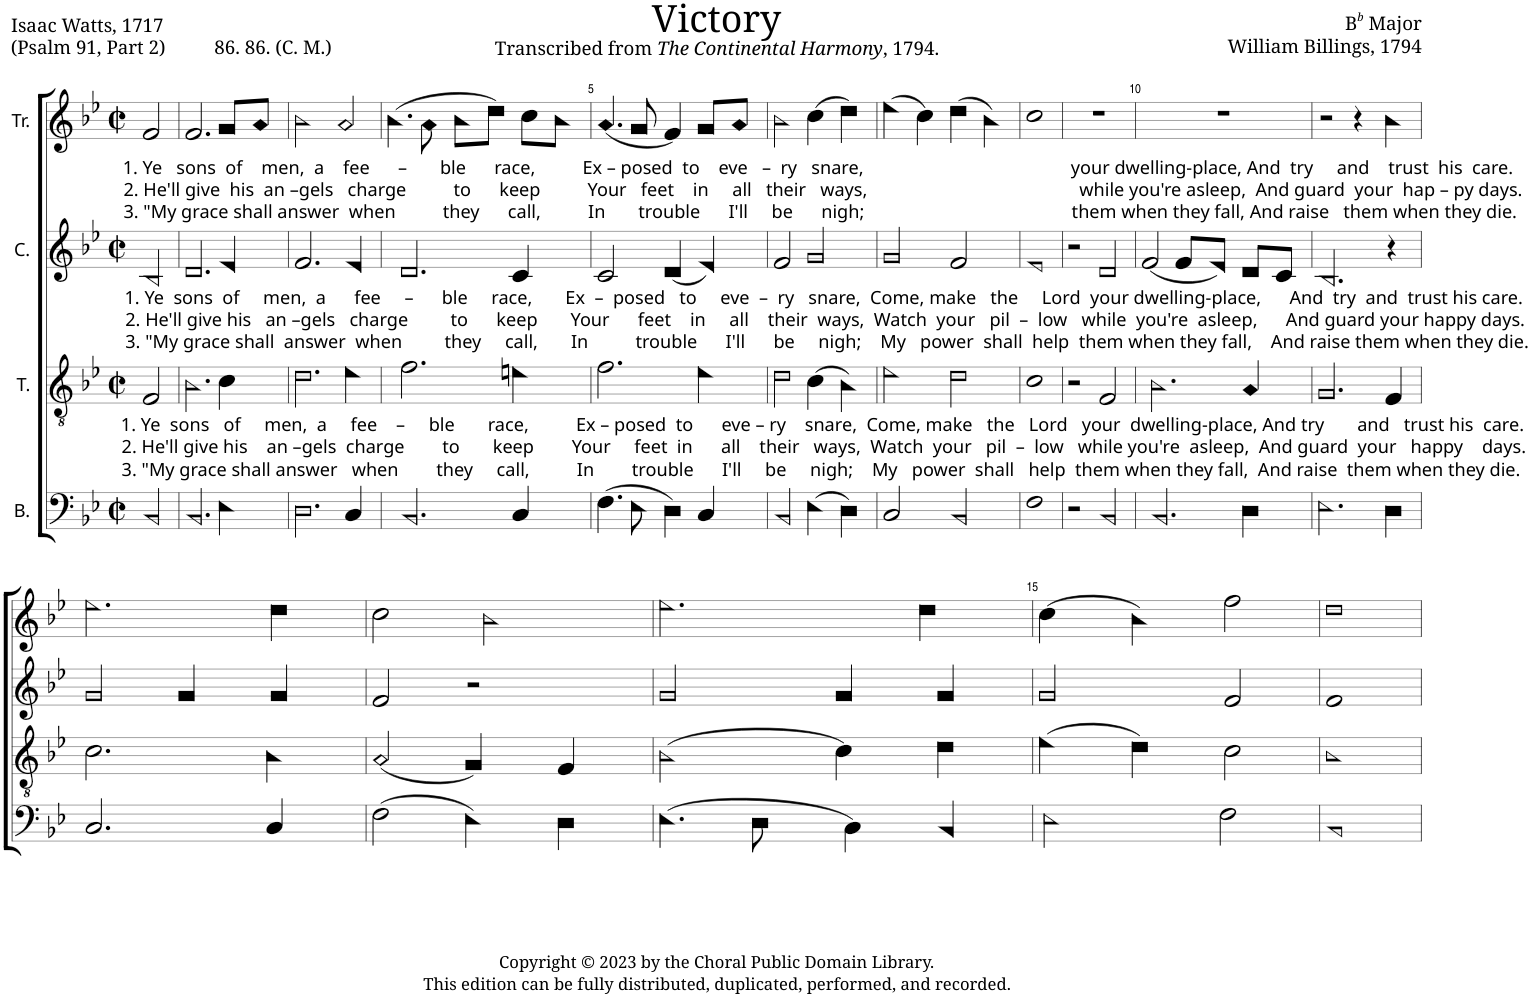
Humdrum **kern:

**kern	**kern	**kern	**kern
*part4	*part3	*part2	*part1
*staff4	*staff3	*staff2	*staff1
*I"B.	*I"T.	*I"C.	*I"Tr.
*clefF4	*clefGv2	*clefG2	*clefG2
*k[b-e-]	*k[b-e-]	*k[b-e-]	*k[b-e-]
*M2/2	*M2/2	*M2/2	*M2/2
*met(c|)	*met(c|)	*met(c|)	*met(c|)
=1	=1	=1	=1
!	!	!	!LO:TX:b:t=1. Ye   sons  of    men,  a    fee      –       ble      race,          Ex – posed  to    eve   –  ry   snare,                                            your dwelling-place, And  try     and    trust  his  care.
!	!	!	!LO:TX:b:t=2. He'll give  his  an –gels   charge          to      keep          Your   feet    in     all   their   ways,                                             while you're asleep,  And guard  your  hap – py days.
!	!	!	!LO:TX:b:t=3. "My grace shall answer  when          they      call,          In       trouble      I'll     be      nigh;                                            them when they fall, And raise   them when they die.
!	!	!LO:TX:b:t=1. Ye  sons  of     men,  a      fee     –      ble     race,       Ex  –  posed   to     eve  –  ry   snare,  Come, make   the     Lord  your dwelling-place,      And  try  and  trust his care.	!
!	!	!LO:TX:b:t=2. He'll give his   an –gels   charge         to      keep       Your      feet    in     all    their  ways,  Watch  your   pil  –  low   while  you're  asleep,      And guard your happy days.	!
!	!	!LO:TX:b:t=3. "My grace shall  answer  when         they     call,       In          trouble      I'll      be     nigh;    My   power  shall  help  them when they fall,    And raise them when they die.	!
!	!LO:TX:b:t=1. Ye  sons   of     men,  a     fee    –     ble       race,          Ex – posed  to      eve – ry    snare,  Come, make   the   Lord   your  dwelling-place, And try       and   trust his  care.	!	!
!	!LO:TX:b:t=2. He'll give his    an –gels  charge        to       keep        Your     feet  in      all    their   ways,  Watch  your   pil  –  low   while you're  asleep,  And guard  your   happy    days.	!	!
!	!LO:TX:b:t=3. "My grace shall answer   when        they     call,          In        trouble      I'll     be     nigh;    My   power  shall   help  them when they fall,  And raise  them when they die.	!	!
2BB-!/	2F!/	2B-!/	2f!/
=2	=2	=2	=2
2.BB-!/	2.B-!\	2.d!/	2.f!/
4E-!\	4c!\	4e-!/	8g!/L
.	.	.	8a!/J
=3	=3	=3	=3
2.D!\	2.d!\	2.f!/	2b-!\
.	.	.	2a!/
4C!/	4e-!\	4e-!/	.
=4	=4	=4	=4
2.BB-!/	2.f!\	2.d!/	(4.b-!\
.	.	.	8a!\
.	.	.	8b-!\L
.	.	.	8dd!\J)
4C!/	4en!\	4c!/	8cc!\L
.	.	.	8b-!\J
=5	=5	=5	=5
(4.F!\	2.f!\	2c!/	(4.a!/
8E-!\	.	.	8g!/
4D!\)	.	(4d!/	4f!/)
4C!/	4e-!\	4e-!/)	8g!/L
.	.	.	8a!/J
=6	=6	=6	=6
2BB-!/	2d!\	2f!/	2b-!\
(4E-!\	(4c!\	2g!/	(4cc!\
4D!\)	4B-!\)	.	4dd!\)
=7	=7	=7	=7
2C!/	2e-!\	2g!/	(4ee-!\
.	.	.	4cc!\)
2BB-!/	2d!\	2f!/	(4dd!\
.	.	.	4b-!\)
=8	=8	=8	=8
1F!	1c!	1e-!	1cc!
=9	=9	=9	=9
2r	2r	2r	1r
2BB-!/	2F!/	2d!/	.
=10	=10	=10	=10
2.BB-!/	2.B-!\	(2f!/	1r
.	.	8f!/L	.
.	.	8e-!/J)	.
4D!\	4A!/	8d!/L	.
.	.	8c!/J	.
=11	=11	=11	=11
2.E-!\	2.G!/	2.B-!/	2r
.	.	.	4r
4D!\	4F!/	4r	4b-!\
!!LO:LB:g=z
=12	=12	=12	=12
2.C!/	2.c!\	2g!/	2.ee-!\
.	.	4g!/	.
4C!/	4B-!\	4g!/	4dd!\
=13	=13	=13	=13
(2F!\	(2A!/	2f!/	2cc!\
4E-!\)	4G!/)	2r	2b-!\
4D!\	4F!/	.	.
=14	=14	=14	=14
(4.E-!\	(2B-!\	2g!/	2.ee-!\
8D!\	.	.	.
4C!\)	4c!\)	4g!/	.
4BB-!/	4d!\	4g!/	4dd!\
=15	=15	=15	=15
2E-!\	(4e-!\	2g!/	(4cc!\
.	4d!\)	.	4b-!\)
2F!\	2c!\	2f!/	2ff!\
=16	=16	=16	=16
1BB-!	1B-!	1f!	1dd!
=	=	=	=
*-	*-	*-	*-
